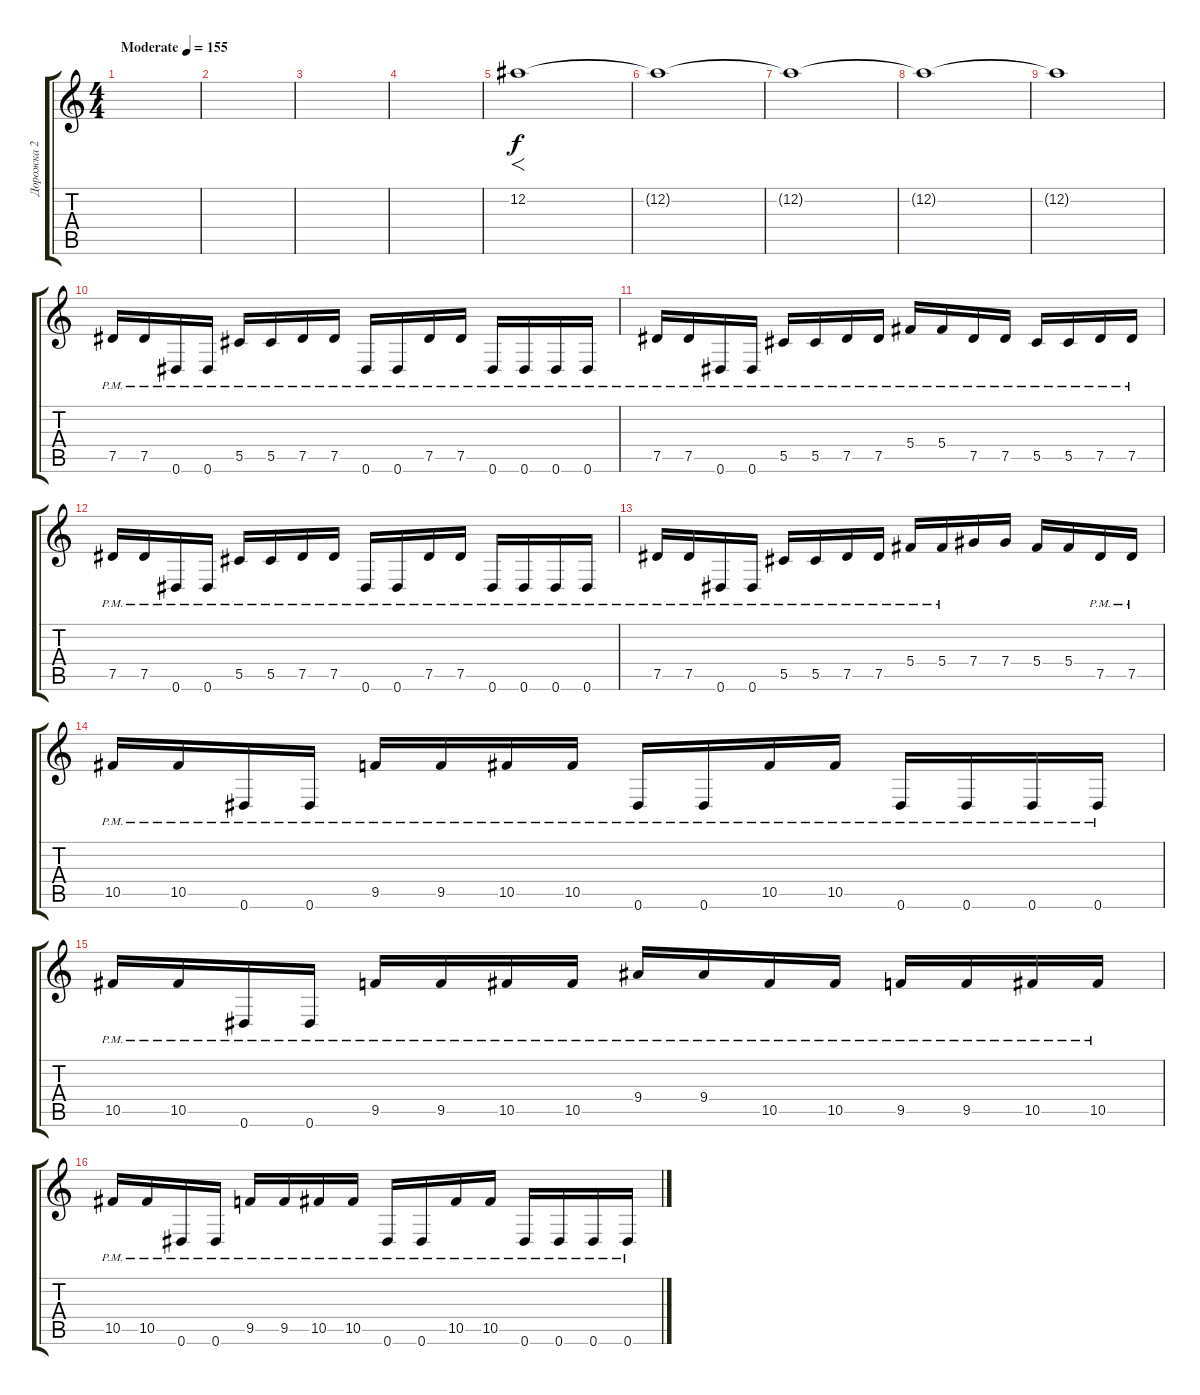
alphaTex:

\track ("Дорожка 2" "Дорожка 2") {instrument distortionguitar}
\staff {score tabs}
\tuning (Eb4 Bb3 Gb3 Db3 Ab2 Eb2) {hide}
\ts (4 4)
\tempo (155 "Moderate")
\clef g2
\ks c
|
|
|
|
12.2.1{f} |
12.2{t}.1 |
12.2{t}.1 |
12.2{t}.1 |
12.2{t}.1 |
7.5{pm}.16 7.5{pm}.16 0.6{pm}.16 0.6{pm}.16 5.5{pm}.16 5.5{pm}.16 7.5{pm}.16 7.5{pm}.16 0.6{pm}.16 0.6{pm}.16 7.5{pm}.16 7.5{pm}.16 0.6{pm}.16 0.6{pm}.16 0.6{pm}.16 0.6{pm}.16 |
7.5{pm}.16 7.5{pm}.16 0.6{pm}.16 0.6{pm}.16 5.5{pm}.16 5.5{pm}.16 7.5{pm}.16 7.5{pm}.16 5.4{pm}.16 5.4{pm}.16 7.5{pm}.16 7.5{pm}.16 5.5{pm}.16 5.5{pm}.16 7.5{pm}.16 7.5{pm}.16 |
7.5{pm}.16 7.5{pm}.16 0.6{pm}.16 0.6{pm}.16 5.5{pm}.16 5.5{pm}.16 7.5{pm}.16 7.5{pm}.16 0.6{pm}.16 0.6{pm}.16 7.5{pm}.16 7.5{pm}.16 0.6{pm}.16 0.6{pm}.16 0.6{pm}.16 0.6{pm}.16 |
7.5{pm}.16 7.5{pm}.16 0.6{pm}.16 0.6{pm}.16 5.5{pm}.16 5.5{pm}.16 7.5{pm}.16 7.5{pm}.16 5.4{pm}.16 5.4{pm}.16 7.4.16 7.4.16 5.4.16 5.4.16 7.5{pm}.16 7.5{pm}.16 |
10.5{pm}.16 10.5{pm}.16 0.6{pm}.16 0.6{pm}.16 9.5{pm}.16 9.5{pm}.16 10.5{pm}.16 10.5{pm}.16 0.6{pm}.16 0.6{pm}.16 10.5{pm}.16 10.5{pm}.16 0.6{pm}.16 0.6{pm}.16 0.6{pm}.16 0.6{pm}.16 |
10.5{pm}.16 10.5{pm}.16 0.6{pm}.16 0.6{pm}.16 9.5{pm}.16 9.5{pm}.16 10.5{pm}.16 10.5{pm}.16 9.4{pm}.16 9.4{pm}.16 10.5{pm}.16 10.5{pm}.16 9.5{pm}.16 9.5{pm}.16 10.5{pm}.16 10.5{pm}.16 |
10.5{pm}.16 10.5{pm}.16 0.6{pm}.16 0.6{pm}.16 9.5{pm}.16 9.5{pm}.16 10.5{pm}.16 10.5{pm}.16 0.6{pm}.16 0.6{pm}.16 10.5{pm}.16 10.5{pm}.16 0.6{pm}.16 0.6{pm}.16 0.6{pm}.16 0.6{pm}.16
